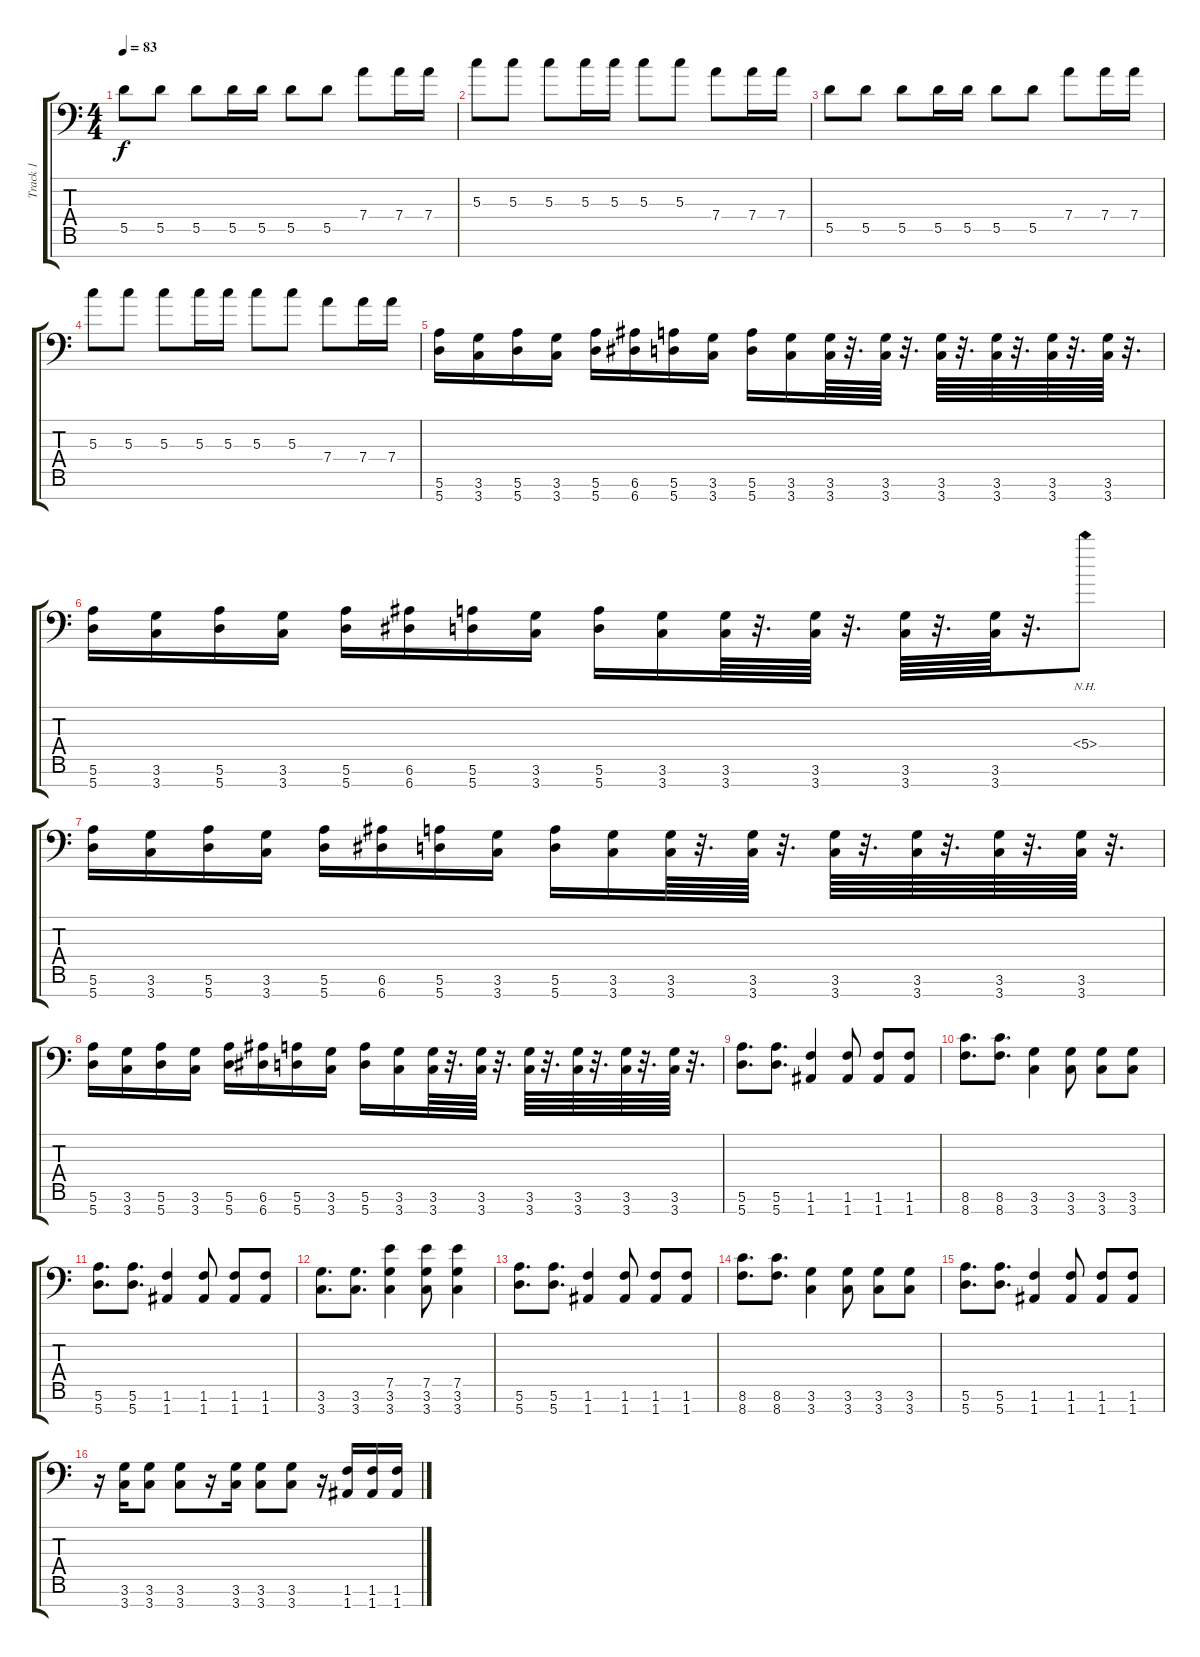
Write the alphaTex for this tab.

\track ("Track 1" "Track 1") {instrument distortionguitar}
\staff {score tabs}
\tuning (E4 B3 G3 D3 A2 E2 A1) {hide}
\ts (4 4)
\tempo 83
\clef f4
\ks c
5.5.8{dy f} 5.5.8 5.5.8 5.5.16 5.5.16 5.5.8 5.5.8 7.4.8 7.4.16 7.4.16 |
5.3.8 5.3.8 5.3.8 5.3.16 5.3.16 5.3.8 5.3.8 7.4.8 7.4.16 7.4.16 |
5.5.8 5.5.8 5.5.8 5.5.16 5.5.16 5.5.8 5.5.8 7.4.8 7.4.16 7.4.16 |
5.3.8 5.3.8 5.3.8 5.3.16 5.3.16 5.3.8 5.3.8 7.4.8 7.4.16 7.4.16 |
(5.6 5.7).16{instrument distortionguitar} (3.6 3.7).16 (5.6 5.7).16 (3.6 3.7).16 (5.6 5.7).16 (6.6 6.7).16 (5.6 5.7).16 (3.6 3.7).16 (5.6 5.7).16 (3.6 3.7).16 (3.6 3.7).64 r.32{d} (3.6 3.7).64 r.32{d} (3.6 3.7).64 r.32{d} (3.6 3.7).64 r.32{d} (3.6 3.7).64 r.32{d} (3.6 3.7).64 r.32{d} |
(5.6 5.7).16 (3.6 3.7).16 (5.6 5.7).16 (3.6 3.7).16 (5.6 5.7).16 (6.6 6.7).16 (5.6 5.7).16 (3.6 3.7).16 (5.6 5.7).16 (3.6 3.7).16 (3.6 3.7).64 r.32{d} (3.6 3.7).64 r.32{d} (3.6 3.7).64 r.32{d} (3.6 3.7).64 r.32{d} 5.4{nh}.8 |
(5.6 5.7).16 (3.6 3.7).16 (5.6 5.7).16 (3.6 3.7).16 (5.6 5.7).16 (6.6 6.7).16 (5.6 5.7).16 (3.6 3.7).16 (5.6 5.7).16 (3.6 3.7).16 (3.6 3.7).64 r.32{d} (3.6 3.7).64 r.32{d} (3.6 3.7).64 r.32{d} (3.6 3.7).64 r.32{d} (3.6 3.7).64 r.32{d} (3.6 3.7).64 r.32{d} |
(5.6 5.7).16 (3.6 3.7).16 (5.6 5.7).16 (3.6 3.7).16 (5.6 5.7).16 (6.6 6.7).16 (5.6 5.7).16 (3.6 3.7).16 (5.6 5.7).16 (3.6 3.7).16 (3.6 3.7).64 r.32{d} (3.6 3.7).64 r.32{d} (3.6 3.7).64 r.32{d} (3.6 3.7).64 r.32{d} (3.6 3.7).64 r.32{d} (3.6 3.7).64 r.32{d} |
(5.6 5.7).8{d} (5.6 5.7).8{d} (1.6 1.7).4 (1.6 1.7).8 (1.6 1.7).8 (1.6 1.7).8 |
(8.6 8.7).8{d} (8.6 8.7).8{d} (3.6 3.7).4 (3.6 3.7).8 (3.6 3.7).8 (3.6 3.7).8 |
(5.6 5.7).8{d} (5.6 5.7).8{d} (1.6 1.7).4 (1.6 1.7).8 (1.6 1.7).8 (1.6 1.7).8 |
(3.6 3.7).8{d} (3.6 3.7).8{d} (7.5 3.6 3.7).4 (7.5 3.6 3.7).8 (7.5 3.6 3.7).4 |
(5.6 5.7).8{d} (5.6 5.7).8{d} (1.6 1.7).4 (1.6 1.7).8 (1.6 1.7).8 (1.6 1.7).8 |
(8.6 8.7).8{d} (8.6 8.7).8{d} (3.6 3.7).4 (3.6 3.7).8 (3.6 3.7).8 (3.6 3.7).8 |
(5.6 5.7).8{d} (5.6 5.7).8{d} (1.6 1.7).4 (1.6 1.7).8 (1.6 1.7).8 (1.6 1.7).8 |
r.16 (3.6 3.7).16 (3.6 3.7).8 (3.6 3.7).8 r.16 (3.6 3.7).16 (3.6 3.7).8 (3.6 3.7).8 r.16 (1.6 1.7).16 (1.6 1.7).16 (1.6 1.7).16
